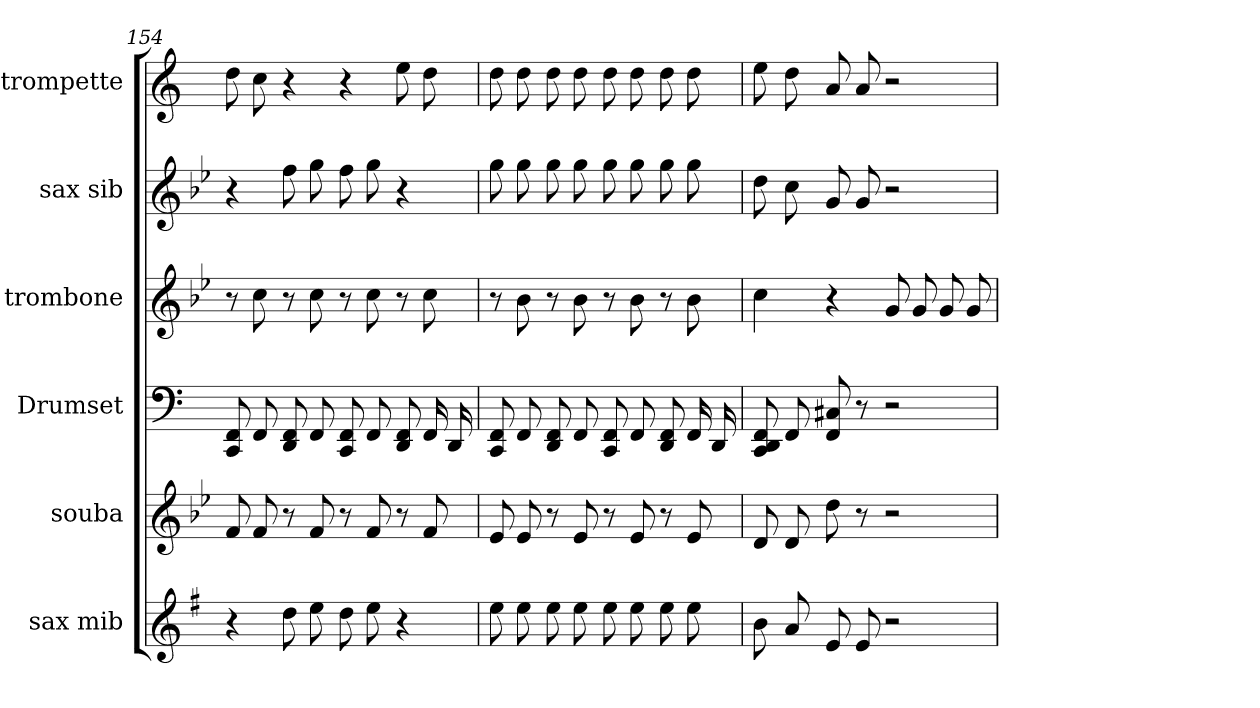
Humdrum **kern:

**kern	**kern	**kern	**kern	**kern	**kern
*part6	*part5	*part4	*part3	*part2	*part1
*staff6	*staff5	*staff4	*staff3	*staff2	*staff1
*I"sax mib	*I"souba	*I"Drumset	*I"trombone	*I"sax sib	*I"trompette
*I'sax mib	*I'souba	*I'D.	*I'trombone	*I'sax sib	*I'trompette
*clefG2	*clefG2	*clefF4	*clefG2	*clefG2	*clefG2
*ITrd-2c-3	*ITrd15c26	*	*ITrd8c14	*ITrd8c14	*ITrd1c2
*k[b-e-]	*k[b-e-]	*k[]	*k[b-e-]	*k[b-e-]	*k[b-e-]
=154	=154	=154	=154	=154	=154
4r	8FF	8CC 8FF	8r	4r	8cc
.	8FF	8FF	8c	.	8b-
8ff	8r	8DD 8FF	8r	8f	4r
8gg	8FF	8FF	8c	8g	.
8ff	8r	8CC 8FF	8r	8f	4r
8gg	8FF	8FF	8c	8g	.
4r	8r	8DD 8FF	8r	4r	8dd
.	8FF	16FF	8c	.	8cc
.	.	16DD	.	.	.
=155	=155	=155	=155	=155	=155
8gg	8EE-	8CC 8FF	8r	8g	8cc
8gg	8EE-	8FF	8B-	8g	8cc
8gg	8r	8DD 8FF	8r	8g	8cc
8gg	8EE-	8FF	8B-	8g	8cc
8gg	8r	8CC 8FF	8r	8g	8cc
8gg	8EE-	8FF	8B-	8g	8cc
8gg	8r	8DD 8FF	8r	8g	8cc
8gg	8EE-	16FF	8B-	8g	8cc
.	.	16DD	.	.	.
=156	=156	=156	=156	=156	=156
8dd	8DD	8CC 8DD 8FF	4c	8d	8dd
8cc	8DD	8FF	.	8c	8cc
8g	8D	8FF 8C#X	4r	8G	8g
8g	8r	8r	.	8G	8g
2r	2r	2r	8G	2r	2r
.	.	.	8G	.	.
.	.	.	8G	.	.
.	.	.	8G	.	.
=	=	=	=	=	=
*-	*-	*-	*-	*-	*-
